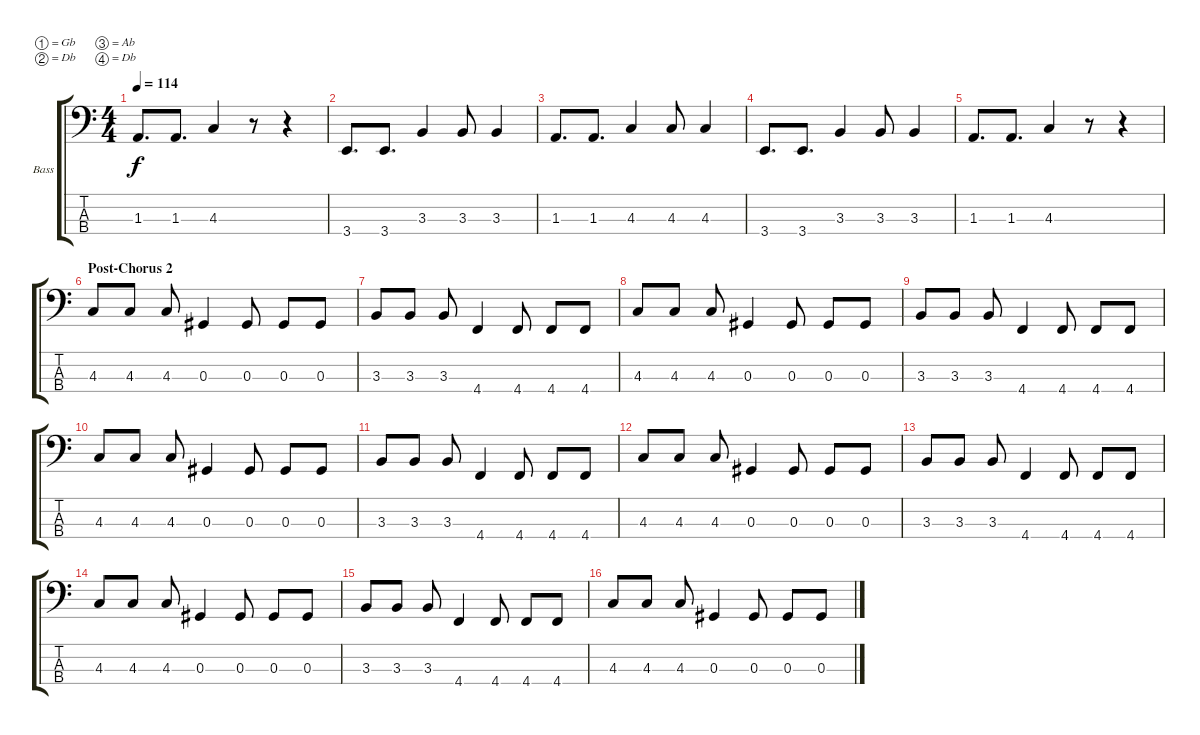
\bracketExtendMode groupsimilarinstruments
\firstSystemTrackNameOrientation horizontal
\otherSystemsTrackNameOrientation horizontal
\track ("Bass" "Bass") {instrument electricbasspick}
\staff {score tabs}
\tuning (Gb2 Db2 Ab1 Db1)
\ts (4 4)
\tempo 114
\clef f4
\ks c
1.3.8{d dy f} 1.3.8{d} 4.3.4 r.8 r.4 |
3.4.8{d} 3.4.8{d} 3.3.4 3.3.8 3.3.4 |
1.3.8{d} 1.3.8{d} 4.3.4 4.3.8 4.3.4 |
3.4.8{d} 3.4.8{d} 3.3.4 3.3.8 3.3.4 |
1.3.8{d} 1.3.8{d} 4.3.4 r.8 r.4 |
\section ("" "Post-Chorus 2")
4.3.8 4.3.8 4.3.8 0.3.4 0.3.8 0.3.8 0.3.8 |
3.3.8 3.3.8 3.3.8 4.4.4 4.4.8 4.4.8 4.4.8 |
4.3.8 4.3.8 4.3.8 0.3.4 0.3.8 0.3.8 0.3.8 |
3.3.8 3.3.8 3.3.8 4.4.4 4.4.8 4.4.8 4.4.8 |
4.3.8 4.3.8 4.3.8 0.3.4 0.3.8 0.3.8 0.3.8 |
3.3.8 3.3.8 3.3.8 4.4.4 4.4.8 4.4.8 4.4.8 |
4.3.8 4.3.8 4.3.8 0.3.4 0.3.8 0.3.8 0.3.8 |
3.3.8 3.3.8 3.3.8 4.4.4 4.4.8 4.4.8 4.4.8 |
4.3.8 4.3.8 4.3.8 0.3.4 0.3.8 0.3.8 0.3.8 |
3.3.8 3.3.8 3.3.8 4.4.4 4.4.8 4.4.8 4.4.8 |
4.3.8 4.3.8 4.3.8 0.3.4 0.3.8 0.3.8 0.3.8
